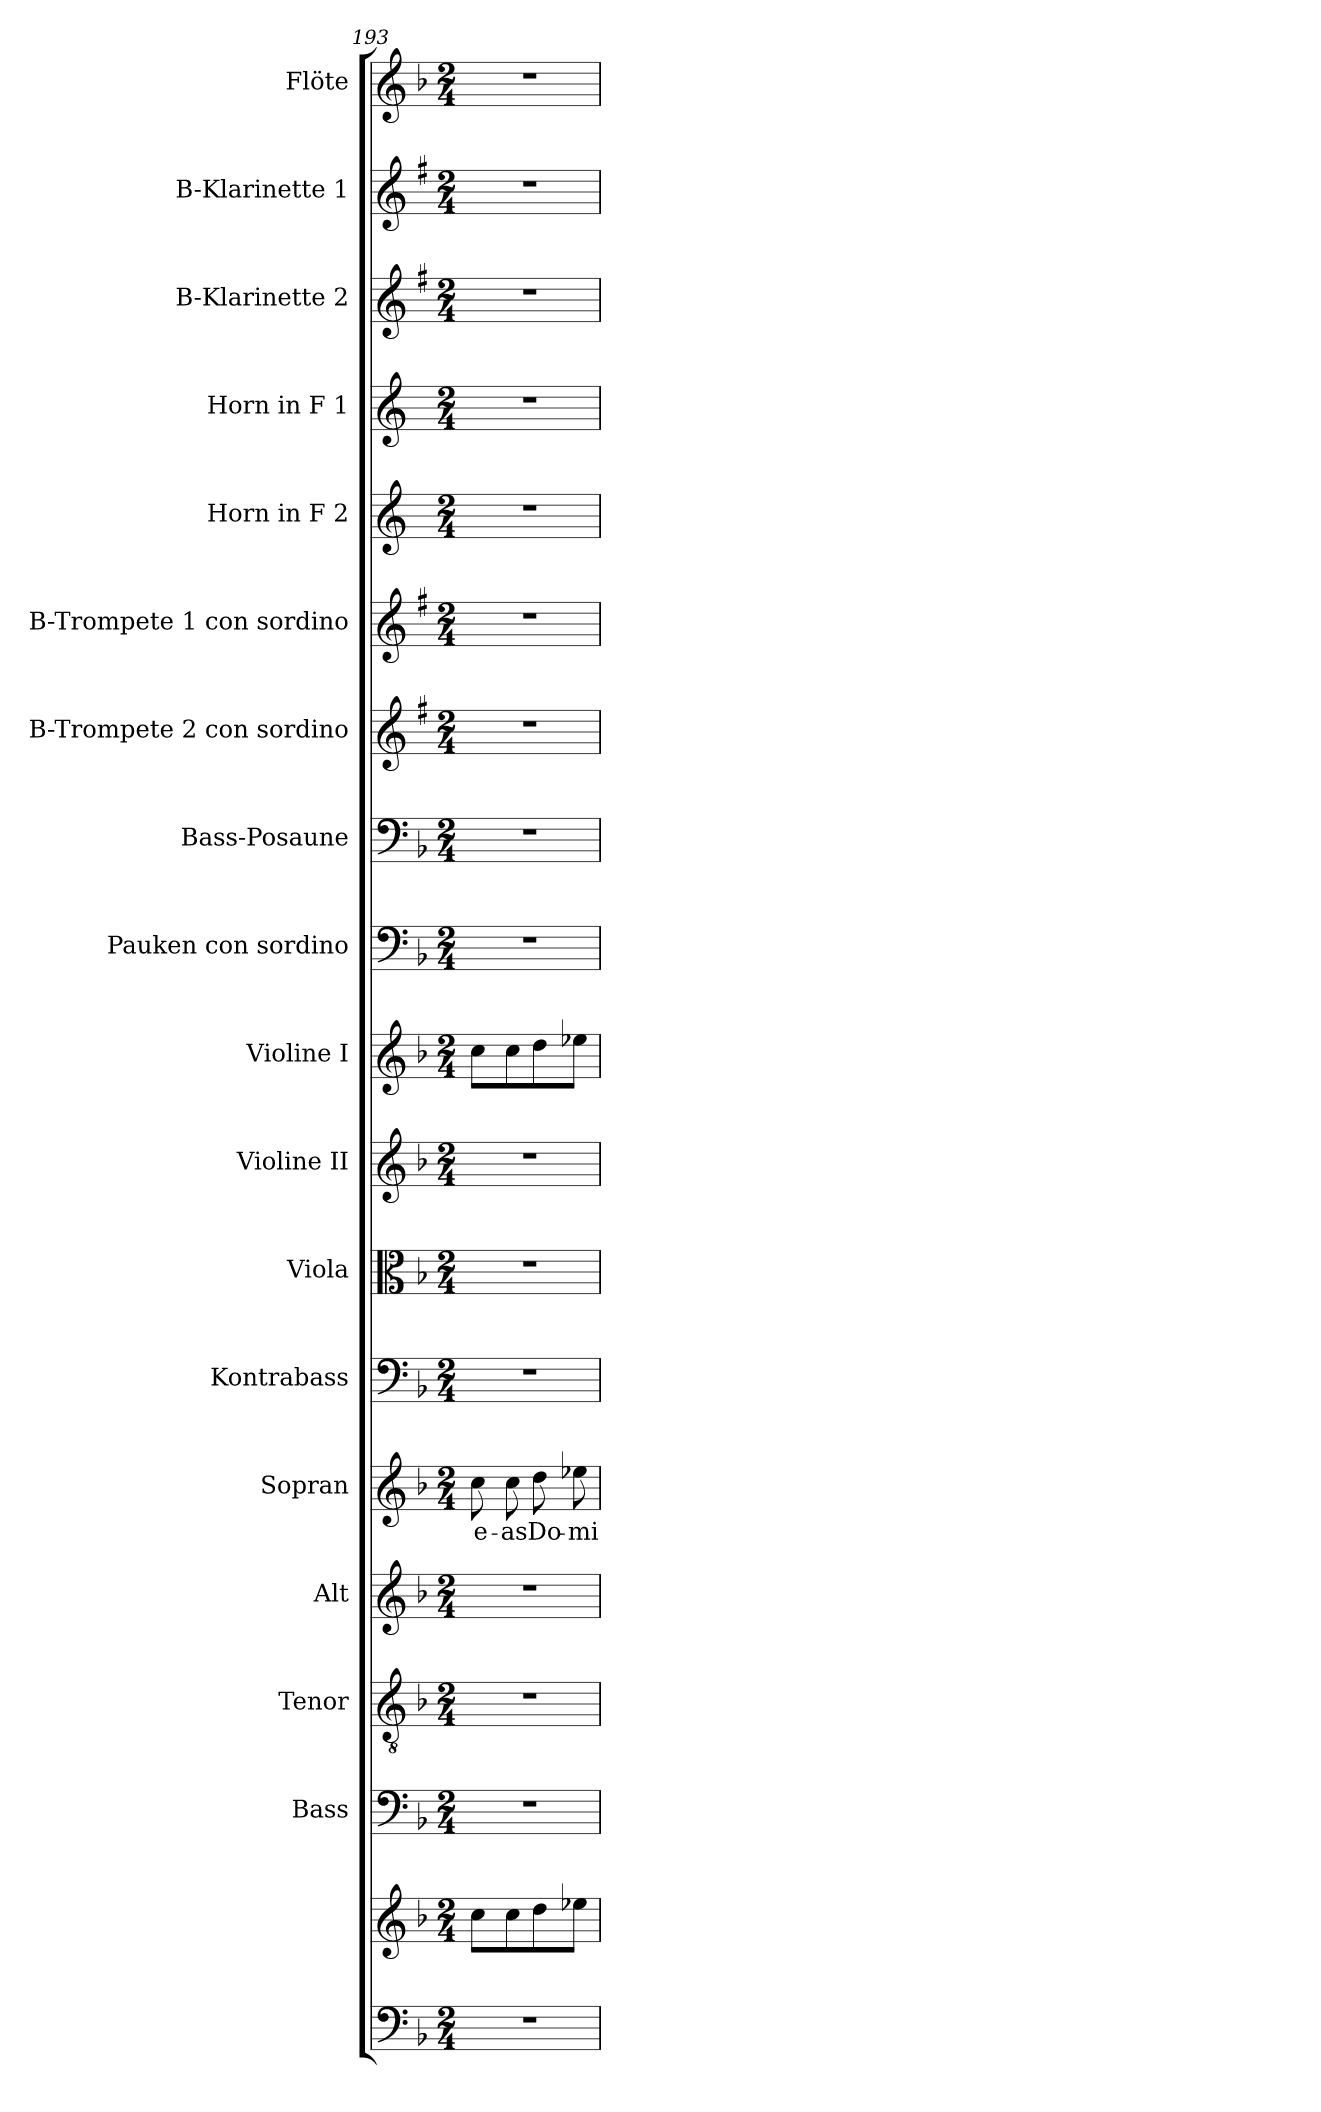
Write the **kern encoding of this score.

**kern	**kern	**kern	**kern	**kern	**kern	**text	**kern	**kern	**kern	**kern	**kern	**kern	**kern	**kern	**kern	**kern	**kern	**kern	**kern
*part18	*part18	*part17	*part16	*part15	*part14	*part14	*part13	*part12	*part11	*part10	*part9	*part8	*part7	*part6	*part5	*part4	*part3	*part2	*part1
*staff19	*staff18	*staff17	*staff16	*staff15	*staff14	*staff14	*staff13	*staff12	*staff11	*staff10	*staff9	*staff8	*staff7	*staff6	*staff5	*staff4	*staff3	*staff2	*staff1
*	*	*I"Bass	*I"Tenor	*I"Alt	*I"Sopran	*	*I"Kontrabass	*I"Viola	*I"Violine II	*I"Violine I	*I"Pauken con sordino	*I"Bass-Posaune	*I"B-Trompete 2 con sordino	*I"B-Trompete 1 con sordino	*I"Horn in F 2	*I"Horn in F 1	*I"B-Klarinette 2	*I"B-Klarinette 1	*I"Flöte
*	*	*I'B.	*I'T.	*I'A.	*I'S.	*	*I'Kb.	*I'Vla.	*I'Vl. II	*I'Vl. I	*I'Pk.	*I'B. Pos.	*I'B Trp. 2	*I'B Trp. 1	*	*	*I'B Kl. 2	*I'B Kl. 1	*I'Fl.
*clefF4	*clefG2	*clefF4	*clefGv2	*clefG2	*clefG2	*	*clefF4	*clefC3	*clefG2	*clefG2	*clefF4	*clefF4	*clefG2	*clefG2	*clefG2	*clefG2	*clefG2	*clefG2	*clefG2
*	*	*	*	*	*	*	*ITrd7c12	*	*	*	*	*	*ITrd1c2	*ITrd1c2	*ITrd4c7	*ITrd4c7	*ITrd1c2	*ITrd1c2	*
*k[b-]	*k[b-]	*k[b-]	*k[b-]	*k[b-]	*k[b-]	*	*k[b-]	*k[b-]	*k[b-]	*k[b-]	*k[b-]	*k[b-]	*k[b-]	*k[b-]	*k[b-]	*k[b-]	*k[b-]	*k[b-]	*k[b-]
*F:	*F:	*F:	*F:	*F:	*F:	*	*F:	*F:	*F:	*F:	*F:	*F:	*F:	*F:	*F:	*F:	*F:	*F:	*F:
*M2/4	*M2/4	*M2/4	*M2/4	*M2/4	*M2/4	*	*M2/4	*M2/4	*M2/4	*M2/4	*M2/4	*M2/4	*M2/4	*M2/4	*M2/4	*M2/4	*M2/4	*M2/4	*M2/4
=193	=193	=193	=193	=193	=193	=193	=193	=193	=193	=193	=193	=193	=193	=193	=193	=193	=193	=193	=193
!	!	!	!	!	!	!LO:LY:b	!	!	!	!	!	!	!	!	!	!	!	!	!
2r	8cc\L	2r	2r	2r	8cc\	e-	2r	2r	2r	8cc\L	2r	2r	2r	2r	2r	2r	2r	2r	2r
!	!	!	!	!	!	!LO:LY:b	!	!	!	!	!	!	!	!	!	!	!	!	!
.	8cc\	.	.	.	8cc\	-as	.	.	.	8cc\	.	.	.	.	.	.	.	.	.
!	!	!	!	!	!	!LO:LY:b	!	!	!	!	!	!	!	!	!	!	!	!	!
.	8dd\	.	.	.	8dd\	Do-	.	.	.	8dd\	.	.	.	.	.	.	.	.	.
!	!	!	!	!	!	!LO:LY:b	!	!	!	!	!	!	!	!	!	!	!	!	!
.	8ee-X\J	.	.	.	8ee-X\	-mi-	.	.	.	8ee-X\J	.	.	.	.	.	.	.	.	.
=	=	=	=	=	=	=	=	=	=	=	=	=	=	=	=	=	=	=	=
*-	*-	*-	*-	*-	*-	*-	*-	*-	*-	*-	*-	*-	*-	*-	*-	*-	*-	*-	*-
